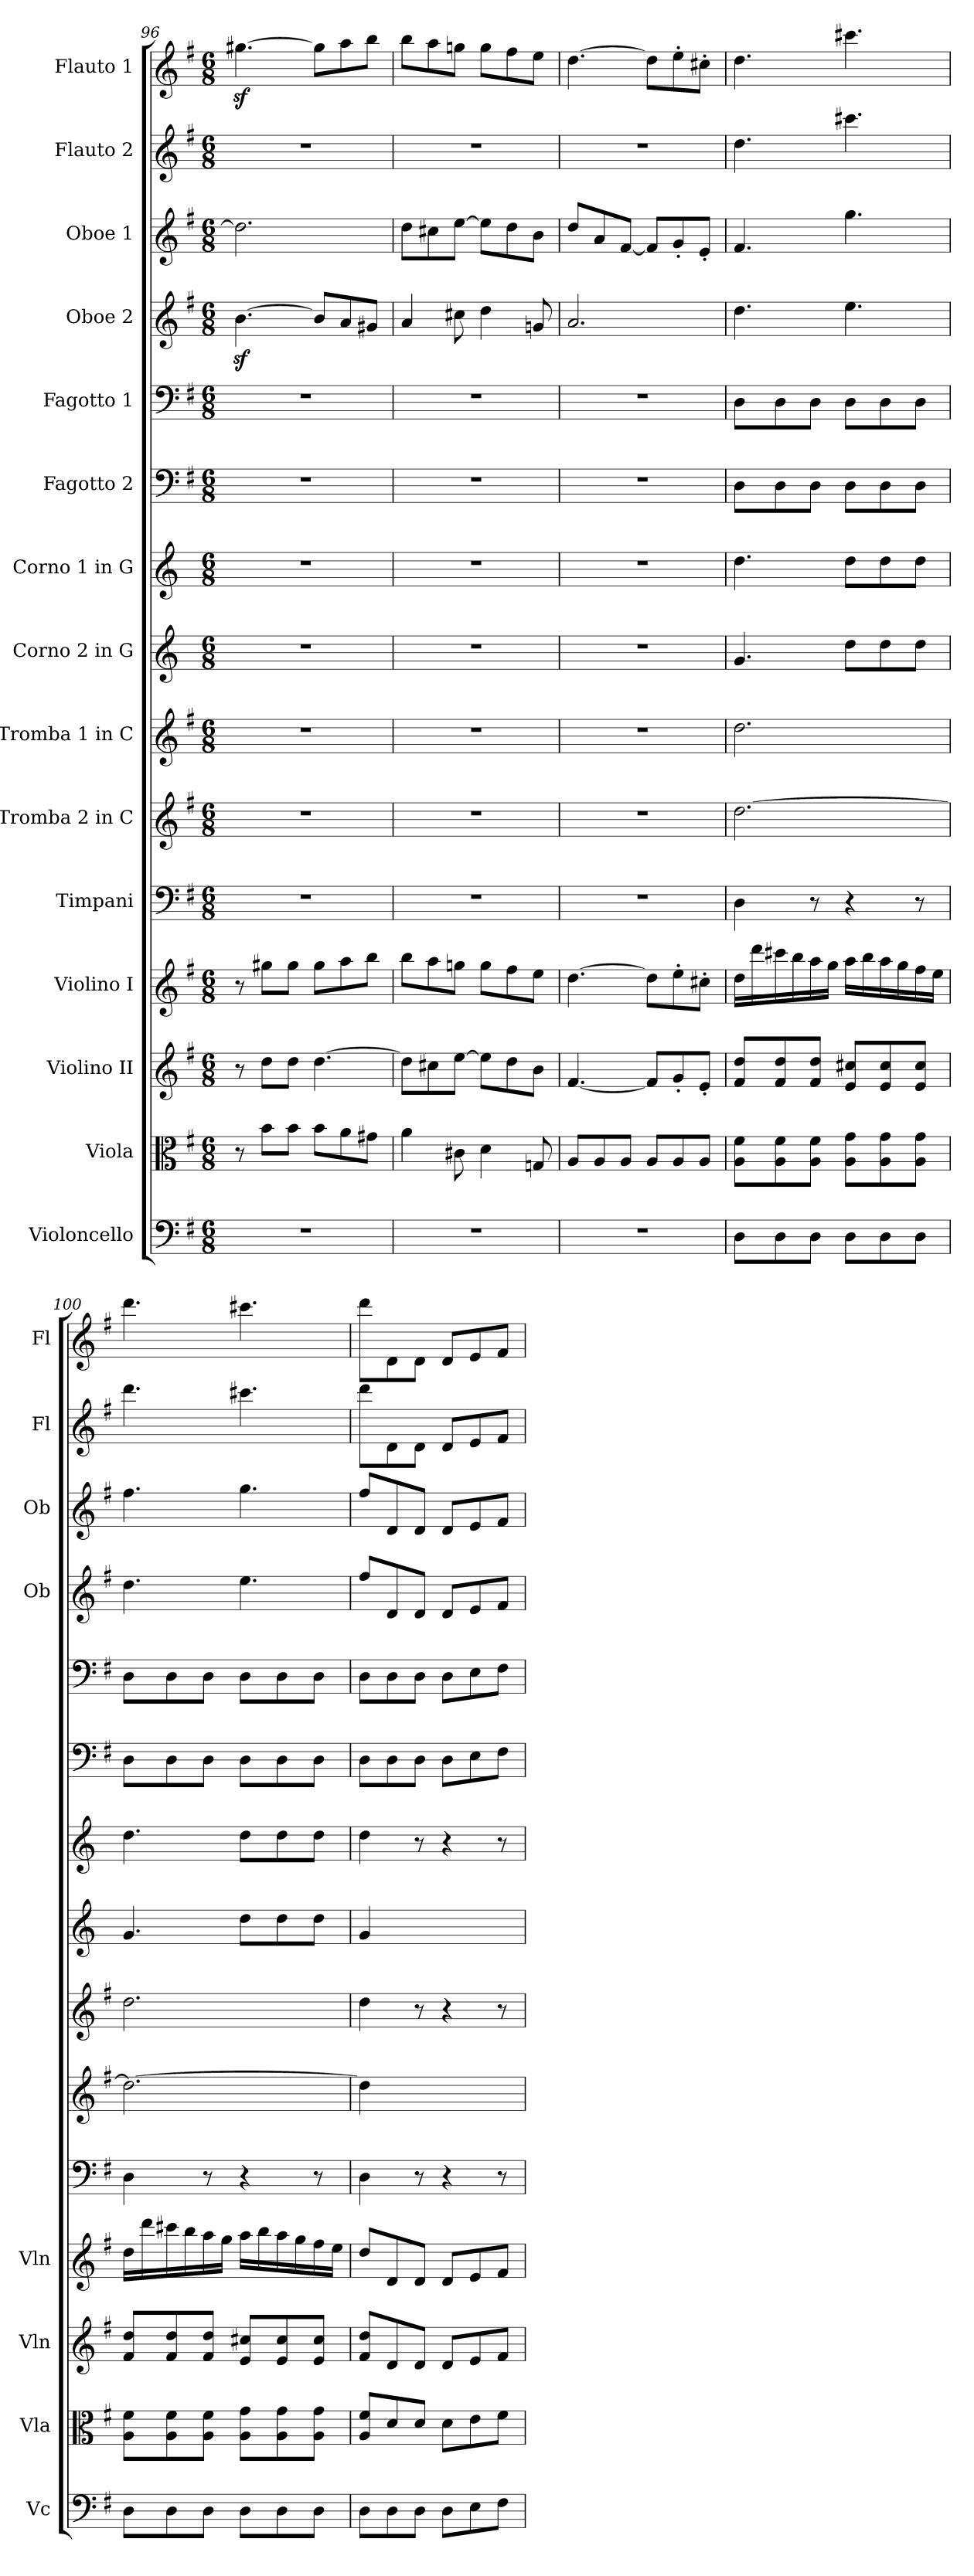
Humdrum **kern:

**kern	**kern	**kern	**kern	**kern	**kern	**kern	**kern	**kern	**kern	**kern	**kern	**kern	**kern	**kern
*part15	*part14	*part13	*part12	*part11	*part10	*part9	*part8	*part7	*part6	*part5	*part4	*part3	*part2	*part1
*staff15	*staff14	*staff13	*staff12	*staff11	*staff10	*staff9	*staff8	*staff7	*staff6	*staff5	*staff4	*staff3	*staff2	*staff1
*I"Violoncello	*I"Viola	*I"Violino II	*I"Violino I	*I"Timpani	*I"Tromba 2 in C	*I"Tromba 1 in C	*I"Corno 2 in G	*I"Corno 1 in G	*I"Fagotto 2	*I"Fagotto 1	*I"Oboe 2	*I"Oboe 1	*I"Flauto 2	*I"Flauto 1
*I'Vc	*I'Vla	*I'Vln	*I'Vln	*	*	*	*	*	*	*	*I'Ob	*I'Ob	*I'Fl	*I'Fl
*clefF4	*clefC3	*clefG2	*clefG2	*clefF4	*clefG2	*clefG2	*clefG2	*clefG2	*clefF4	*clefF4	*clefG2	*clefG2	*clefG2	*clefG2
*	*	*	*	*	*ITrd1c2	*ITrd1c2	*ITrd-4c-7	*ITrd-4c-7	*	*	*	*	*	*
*k[f#]	*k[f#]	*k[f#]	*k[f#]	*k[f#]	*k[b-]	*k[b-]	*k[f#]	*k[f#]	*k[f#]	*k[f#]	*k[f#]	*k[f#]	*k[f#]	*k[f#]
*G:	*G:	*G:	*G:	*G:	*F:	*F:	*G:	*G:	*G:	*G:	*G:	*G:	*G:	*G:
*M6/8	*M6/8	*M6/8	*M6/8	*M6/8	*M6/8	*M6/8	*M6/8	*M6/8	*M6/8	*M6/8	*M6/8	*M6/8	*M6/8	*M6/8
=96	=96	=96	=96	=96	=96	=96	=96	=96	=96	=96	=96	=96	=96	=96
2.r	8r	8r	8r	2.r	2.r	2.r	2.r	2.r	2.r	2.r	[4.bz	2.dd]	2.r	[4.gg#Xz
.	8b\L	8dd\L	8gg#X\L	.	.	.	.	.	.	.	.	.	.	.
.	8b\J	8dd\J	8gg#\J	.	.	.	.	.	.	.	.	.	.	.
.	8b\L	[4.dd	8gg#\L	.	.	.	.	.	.	.	8b/L]	.	.	8gg#\L]
.	8a\	.	8aa\	.	.	.	.	.	.	.	8a/	.	.	8aa\
.	8g#X\J	.	8bb\J	.	.	.	.	.	.	.	8g#X/J	.	.	8bb\J
=97	=97	=97	=97	=97	=97	=97	=97	=97	=97	=97	=97	=97	=97	=97
2.r	4a	8dd\L]	8bb\L	2.r	2.r	2.r	2.r	2.r	2.r	2.r	4a	8dd\L	2.r	8bb\L
.	.	8cc#X\	8aa\	.	.	.	.	.	.	.	.	8cc#X\	.	8aa\
.	8c#X	[8ee\J	8ggn\J	.	.	.	.	.	.	.	8cc#X	[8ee\J	.	8ggn\J
.	4d	8ee\L]	8gg\L	.	.	.	.	.	.	.	4dd	8ee\L]	.	8gg\L
.	.	8dd\	8ff#\	.	.	.	.	.	.	.	.	8dd\	.	8ff#\
.	8Gn	8b\J	8ee\J	.	.	.	.	.	.	.	8gn	8b\J	.	8ee\J
=98	=98	=98	=98	=98	=98	=98	=98	=98	=98	=98	=98	=98	=98	=98
2.r	8A/L	[4.f#	[4.dd	2.r	2.r	2.r	2.r	2.r	2.r	2.r	2.a	8dd/L	2.r	[4.dd
.	8A/	.	.	.	.	.	.	.	.	.	.	8a/	.	.
.	8A/J	.	.	.	.	.	.	.	.	.	.	[8f#/J	.	.
.	8A/L	8f#/L]	8dd\L]	.	.	.	.	.	.	.	.	8f#/L]	.	8dd\L]
.	8A/	8g'/	8ee'\	.	.	.	.	.	.	.	.	8g'/	.	8ee'\
.	8A/J	8e'/J	8cc#X'\J	.	.	.	.	.	.	.	.	8e'/J	.	8cc#X'\J
=99	=99	=99	=99	=99	=99	=99	=99	=99	=99	=99	=99	=99	=99	=99
8D\L	8A\ 8f#\L	8f#/ 8dd/L	16dd\LL	4D	[2.cc	2.cc	4.dd	4.aa	8D\L	8D\L	4.dd	4.f#	4.dd	4.dd
.	.	.	16ddd\	.	.	.	.	.	.	.	.	.	.	.
8D\	8A\ 8f#\	8f#/ 8dd/	16ccc#X\	.	.	.	.	.	8D\	8D\	.	.	.	.
.	.	.	16bb\	.	.	.	.	.	.	.	.	.	.	.
8D\J	8A\ 8f#\J	8f#/ 8dd/J	16aa\	8r	.	.	.	.	8D\J	8D\J	.	.	.	.
.	.	.	16gg\JJ	.	.	.	.	.	.	.	.	.	.	.
8D\L	8A\ 8g\L	8e/ 8cc#X/L	16aa\LL	4r	.	.	8aa\L	8aa\L	8D\L	8D\L	4.ee	4.gg	4.ccc#X	4.ccc#X
.	.	.	16bb\	.	.	.	.	.	.	.	.	.	.	.
8D\	8A\ 8g\	8e/ 8cc#/	16aa\	.	.	.	8aa\	8aa\	8D\	8D\	.	.	.	.
.	.	.	16gg\	.	.	.	.	.	.	.	.	.	.	.
8D\J	8A\ 8g\J	8e/ 8cc#/J	16ff#\	8r	.	.	8aa\J	8aa\J	8D\J	8D\J	.	.	.	.
.	.	.	16ee\JJ	.	.	.	.	.	.	.	.	.	.	.
=100	=100	=100	=100	=100	=100	=100	=100	=100	=100	=100	=100	=100	=100	=100
8D\L	8A\ 8f#\L	8f#/ 8dd/L	16dd\LL	4D	2.cc_	2.cc	4.dd	4.aa	8D\L	8D\L	4.dd	4.ff#	4.ddd	4.ddd
.	.	.	16ddd\	.	.	.	.	.	.	.	.	.	.	.
8D\	8A\ 8f#\	8f#/ 8dd/	16ccc#X\	.	.	.	.	.	8D\	8D\	.	.	.	.
.	.	.	16bb\	.	.	.	.	.	.	.	.	.	.	.
8D\J	8A\ 8f#\J	8f#/ 8dd/J	16aa\	8r	.	.	.	.	8D\J	8D\J	.	.	.	.
.	.	.	16gg\JJ	.	.	.	.	.	.	.	.	.	.	.
8D\L	8A\ 8g\L	8e/ 8cc#X/L	16aa\LL	4r	.	.	8aa\L	8aa\L	8D\L	8D\L	4.ee	4.gg	4.ccc#X	4.ccc#X
.	.	.	16bb\	.	.	.	.	.	.	.	.	.	.	.
8D\	8A\ 8g\	8e/ 8cc#/	16aa\	.	.	.	8aa\	8aa\	8D\	8D\	.	.	.	.
.	.	.	16gg\	.	.	.	.	.	.	.	.	.	.	.
8D\J	8A\ 8g\J	8e/ 8cc#/J	16ff#\	8r	.	.	8aa\J	8aa\J	8D\J	8D\J	.	.	.	.
.	.	.	16ee\JJ	.	.	.	.	.	.	.	.	.	.	.
=101	=101	=101	=101	=101	=101	=101	=101	=101	=101	=101	=101	=101	=101	=101
8D\L	8A/ 8f#/L	8f#/ 8dd/L	8dd/L	4D	4cc]	4cc	4dd	4aa	8D\L	8D\L	8ff#/L	8ff#/L	8ddd\L	8ddd\L
8D\	8d/	8d/	8d/	.	.	.	.	.	8D\	8D\	8d/	8d/	8d\	8d\
8D\J	8d/J	8d/J	8d/J	8r	8ryy	8r	8ryy	8r	8D\J	8D\J	8d/J	8d/J	8d\J	8d\J
8D\L	8d\L	8d/L	8d/L	4r	4ryy	4r	4ryy	4r	8D\L	8D\L	8d/L	8d/L	8d/L	8d/L
8E\	8e\	8e/	8e/	.	.	.	.	.	8E\	8E\	8e/	8e/	8e/	8e/
8F#\J	8f#\J	8f#/J	8f#/J	8r	8ryy	8r	8ryy	8r	8F#\J	8F#\J	8f#/J	8f#/J	8f#/J	8f#/J
=	=	=	=	=	=	=	=	=	=	=	=	=	=	=
*-	*-	*-	*-	*-	*-	*-	*-	*-	*-	*-	*-	*-	*-	*-
